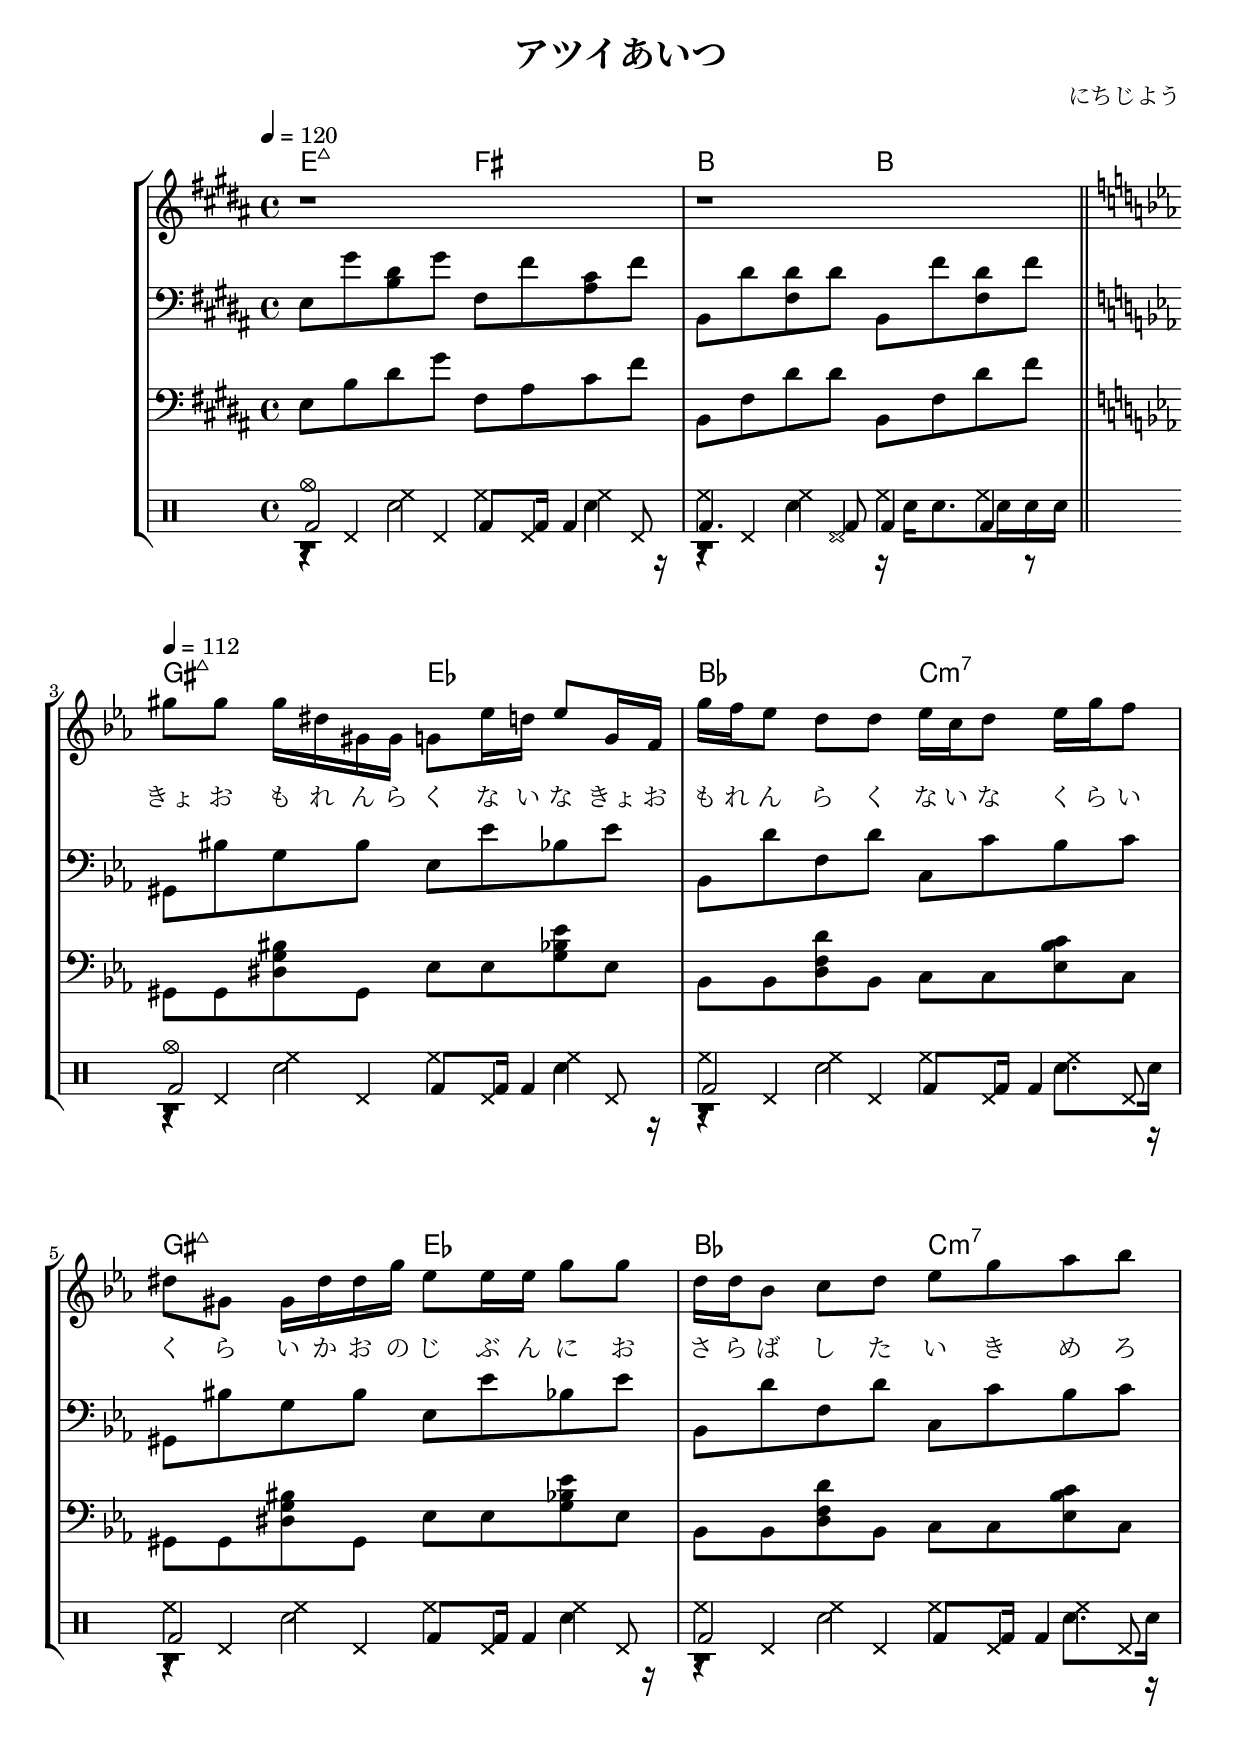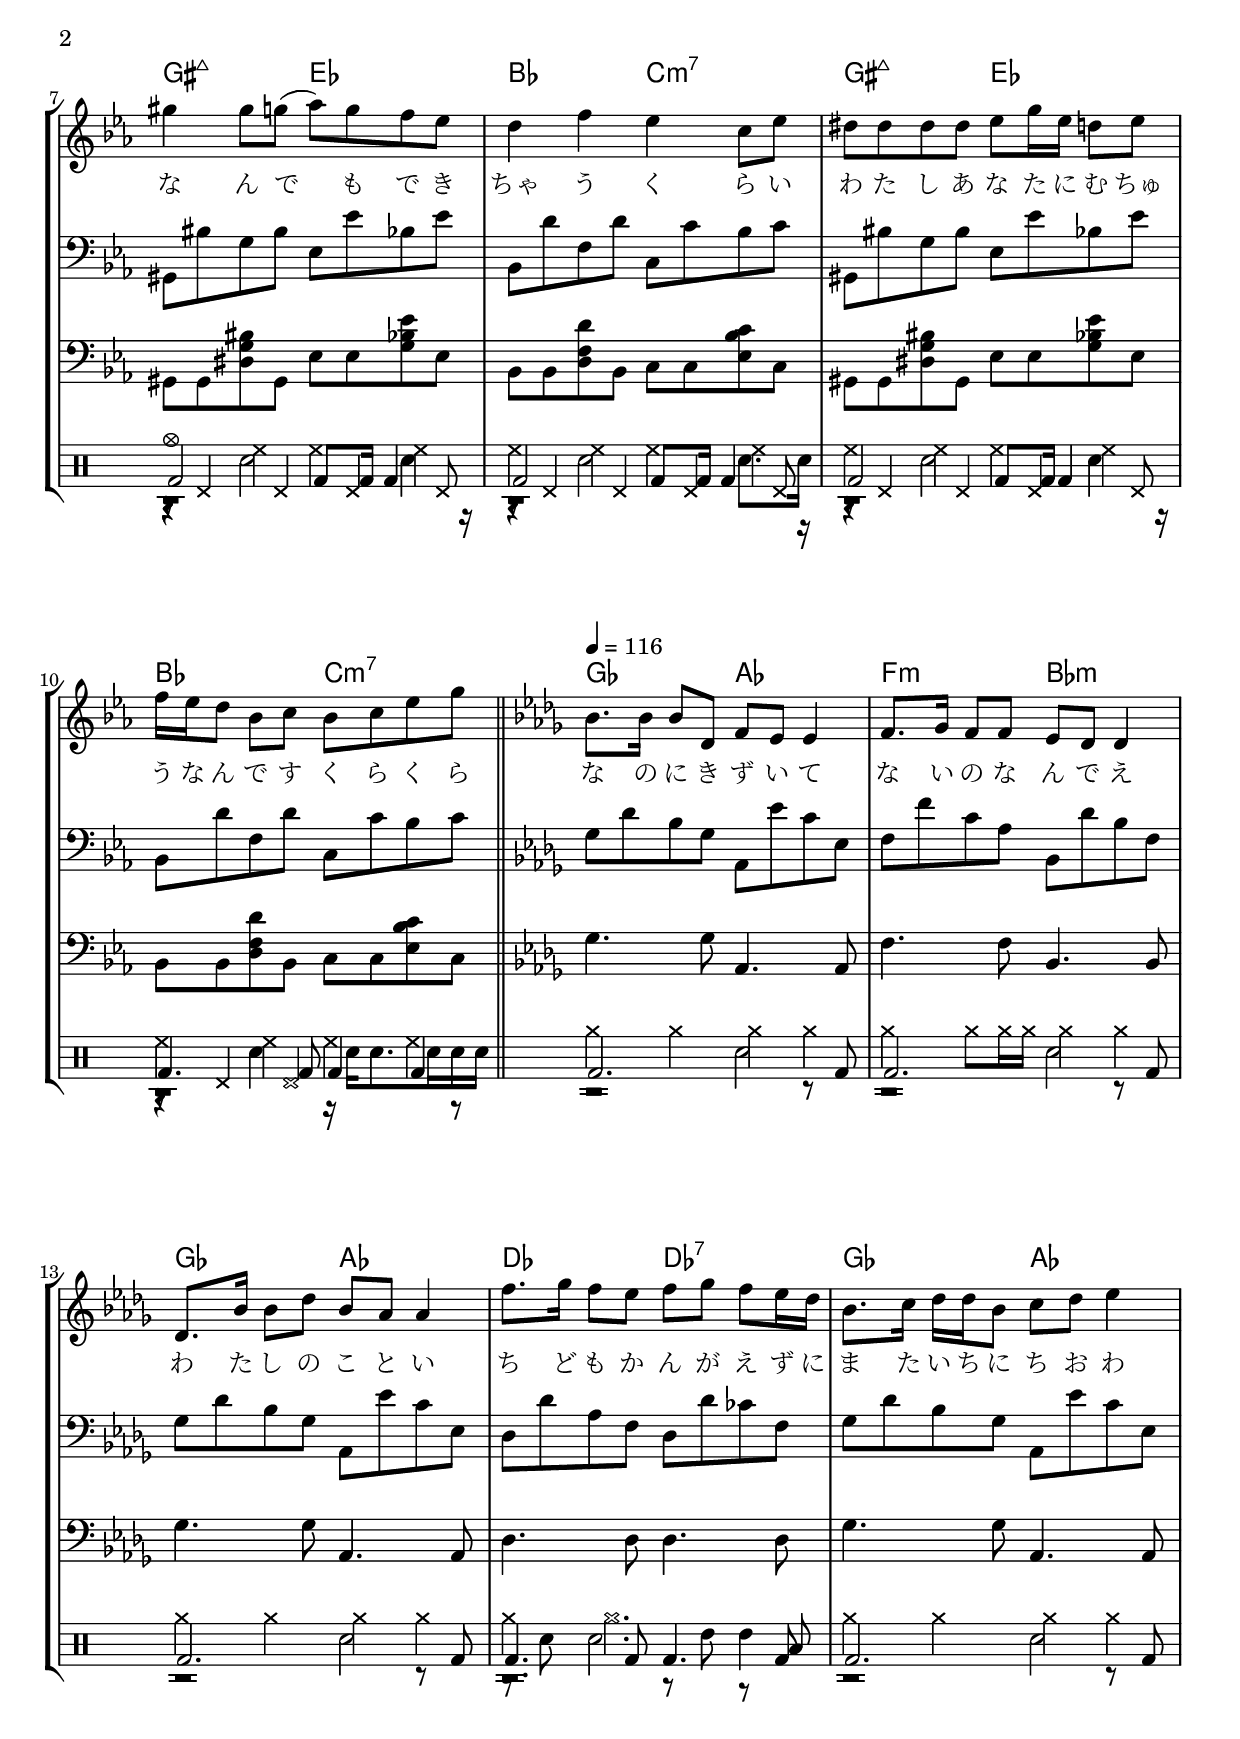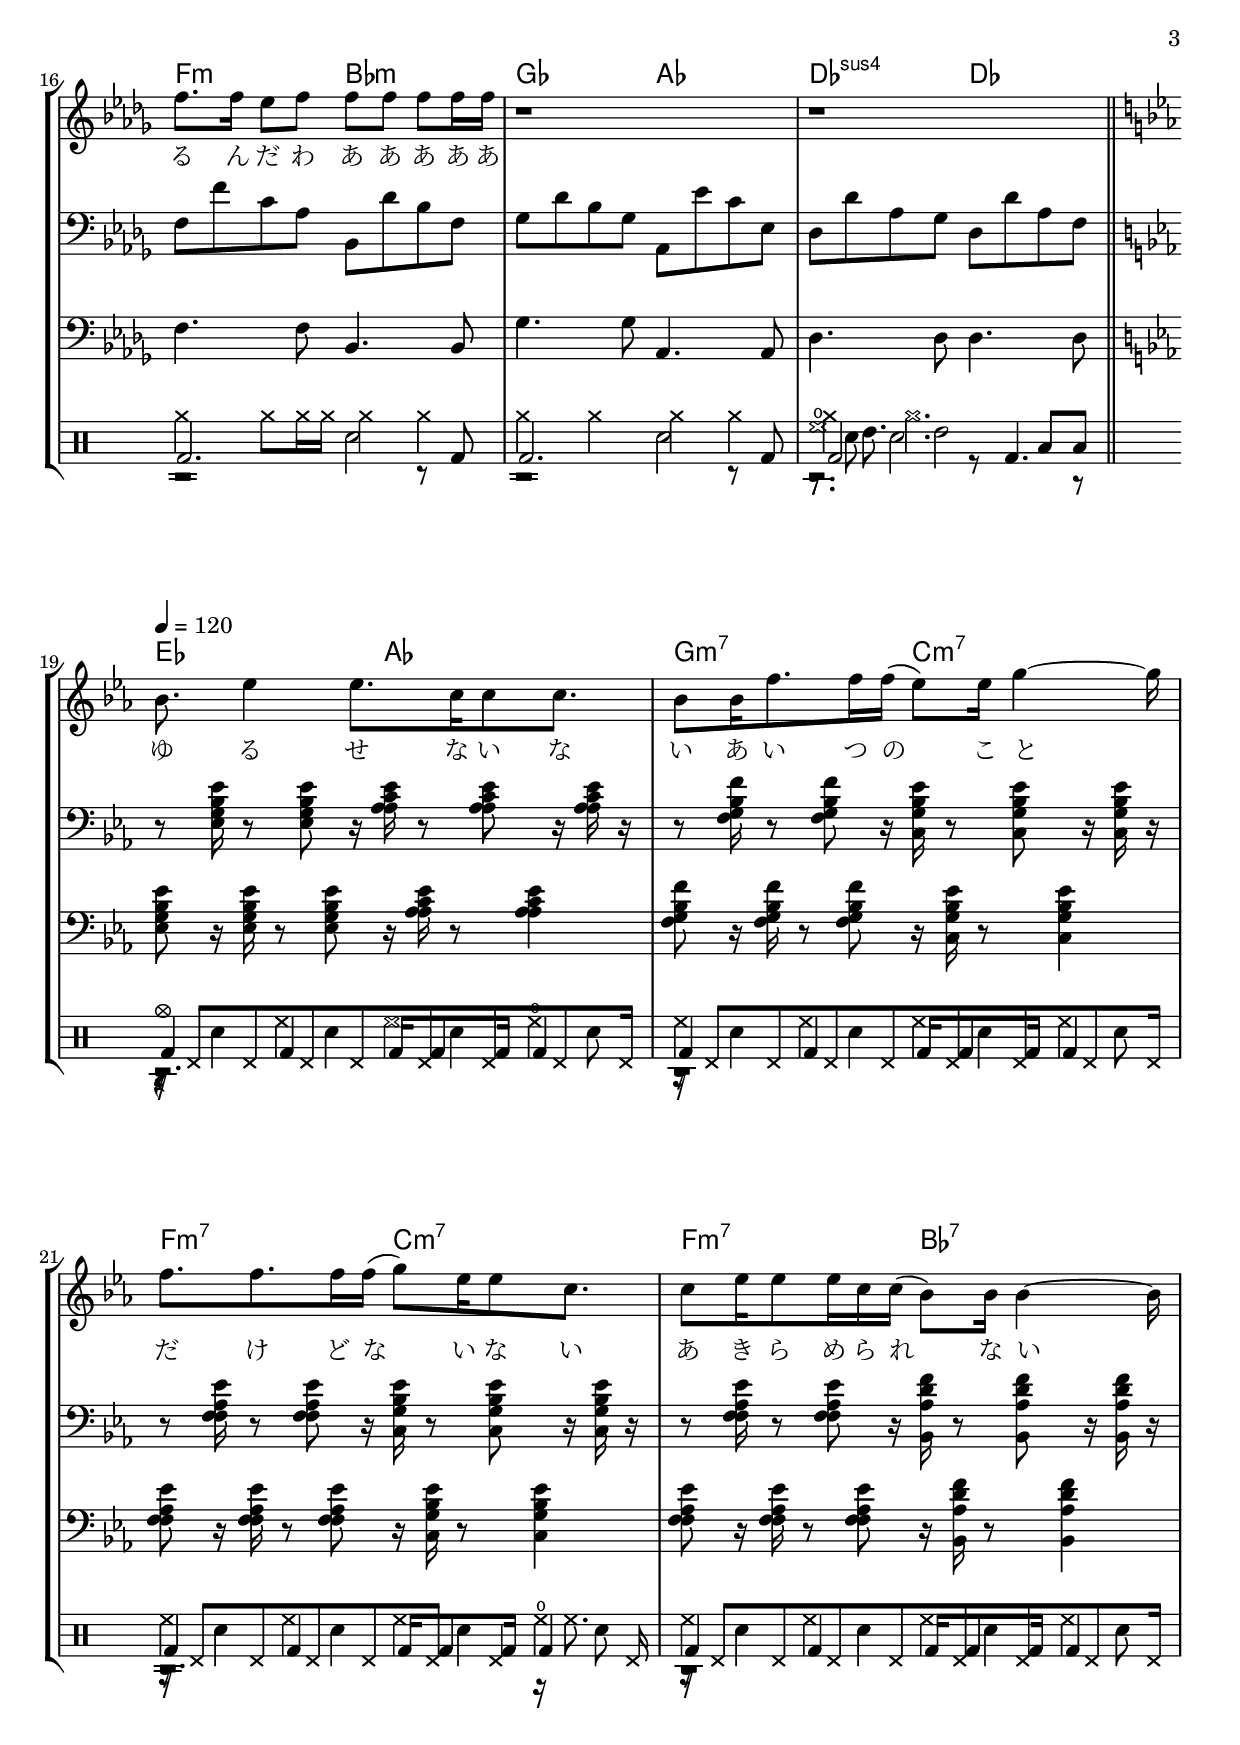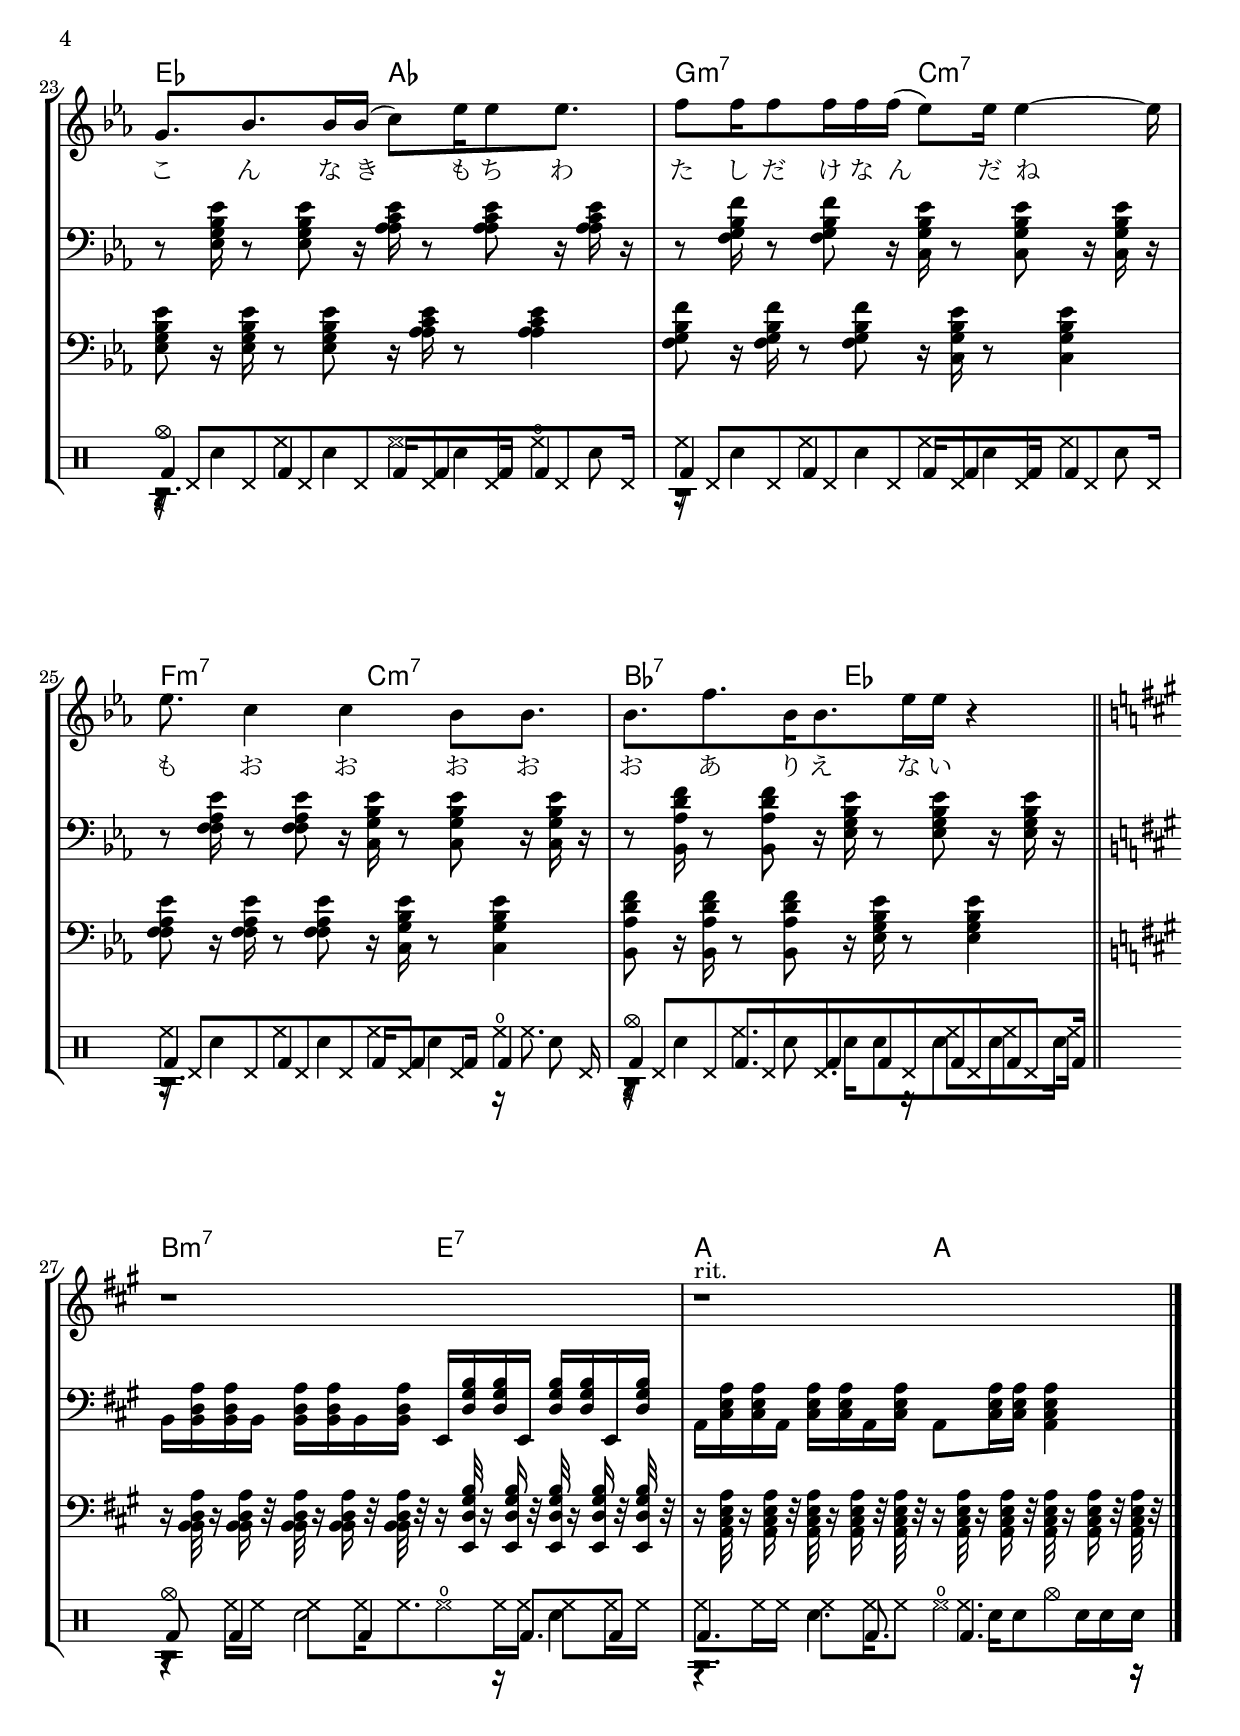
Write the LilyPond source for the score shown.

\version "2.12.1"

\header {
	title = \markup {アツイあいつ}
	composer = \markup \center-column {にちじよう}
}

harmony = \chordmode {
	e2:maj7 fis b b 

	gis:maj7 es bes c:min7 gis:maj7 es bes c:min7 gis:maj7 es bes c:min7 gis:maj7 es bes c:min7 

	ges as f:m bes:m ges as des des:7 ges as f:m bes:m ges as des:sus4 des 

	es as g:min7 c:min7 f:min7 c:min7 f:min7 bes:7 es as g:min7 c:min7 f:min7 c:min7 bes:7 es 

	b:min7 e:7 a a 
}

melody = {
	\key b \major
	\tempo 4 = 120
	r1 | r1   
	\set Staff.midiInstrument = #"fss0.32"
		\key es \major
	\tempo 4 = 112
 gis''8  gis''8  gis''16  dis''16  gis'16  gis'16  g'8  es''16  d''16  es''8  g'16  f'16 
	g''16  f''16  es''8  d''8  d''8  es''16  c''16  d''8  es''16  g''16  f''8 
	dis''8  gis'8  gis'16  dis''16  dis''16  g''16  es''8  es''16  es''16  g''8  g''8 
	d''16  d''16  bes'8  c''8  d''8  es''8  g''8  as''8  bes''8 
	gis''4  gis''8  g''8  (as''8)  g''8  f''8  es''8 
	d''4  f''4  es''4  c''8  es''8 
	dis''8  dis''8  dis''8  dis''8  es''8  g''16  es''16  d''8  es''8 
	f''16  es''16  d''8  bes'8  c''8  bes'8  c''8  es''8  g''8
	\set Staff.midiInstrument = #"fss0.34"
		\key des \major
	\tempo 4 = 116
 bes'8.  bes'16  bes'8  des'8  f'8  es'8  es'4 
	f'8.  ges'16  f'8  f'8  es'8  des'8  des'4 
	des'8.  bes'16  bes'8  des''8  bes'8  as'8  as'4 
	f''8.  ges''16  f''8  es''8  f''8  ges''8  f''8  es''16  des''16 
	bes'8.  c''16  des''16  des''16  bes'8  c''8  des''8  es''4 
	f''8.  f''16  es''8  f''8  f''8  f''8  f''8  f''16  f''16
	r1 r1 	\set Staff.midiInstrument = #"fss0.32"
		\key es \major
	\tempo 4 = 120
 bes'8.  es''4  es''8.  c''16  c''8  c''8. 
	bes'8  bes'16  f''8.  f''16  f''16  (es''8)  es''16  g''4~g''16 
	f''8.  f''8.  f''16  f''16  (g''8)  es''16  es''8  c''8. 
	c''8  es''16  es''8  es''16  c''16  c''16  (bes'8)  bes'16  bes'4~bes'16 
	g'8.  bes'8.  bes'16  bes'16  (c''8)  es''16  es''8  es''8. 
	f''8  f''16  f''8  f''16  f''16  f''16  (es''8)  es''16  es''4~es''16 
	es''8.  c''4  c''4  bes'8  bes'8. 
	bes'8.  f''8.  bes'16  bes'8.  es''16  es''16  	r4 	\key a \major
	r1 | r1^"rit." \bar "|."
}

words = \lyricmode {
	
	きょ  お  も  れ  ん  ら  く  な  い  な  きょ  お  も  れ  ん  ら  く  な  い  な  く  ら  い  く  ら  い  か  お  の  じ  ぶ  ん  に  お  さ  ら  ば  し  た  い  き  め  ろ  な  ん  で  も  で  き  ちゃ  う  く  ら  い  わ  た  し  あ  な  た  に  む  ちゅ  う  な  ん  で  す  く  ら  く  ら  
	な  の  に  き  ず  い  て  な  い  の  な  ん  で  え  わ  た  し  の  こ  と  い  ち  ど  も  か  ん  が  え  ず  に  ま  た  い  ち  に  ち  お  わ  る  ん  だ  わ  あ  あ  あ  あ  あ  
	ゆ  る  せ  な  い  な  い  あ  い  つ  の  こ  と  だ  け  ど  な  い  な  い  あ  き  ら  め  ら  れ  な  い  こ  ん  な  き  も  ち  わ  た  し  だ  け  な  ん  だ  ね  も  お  お  お  お  お  あ  り  え  な  い  
	
}

tempochange = {
	\tempo 4 = 120
	r1 | r1 \bar "||"
	\tempo 4 = 112
	r1 | r1 | r1 | r1 | r1 | r1 | r1 | r1 \bar "||"
	\tempo 4 = 116
	r1 | r1 | r1 | r1 | r1 | r1 | r1 | r1 \bar "||"
	\tempo 4 = 120
	r1 | r1 | r1 | r1 | r1 | r1 | r1 | r1 \bar "||"
	\tempo 4 = 120
	r1 | \tempo 4 = 90 r2 \tempo 4 = 80 r2 \bar "|."
}

mainacc = {
	\clef bass
	\set Staff.midiInstrument = #"Kalimba"
	\key b \major
	\tempo 4 = 120
	e8 gis' <b dis'> gis'
	fis8 fis' <ais cis'> fis'
	b,8 dis' <fis dis'> dis'
	b,8 fis' <fis dis'> fis'
	\bar "||"

	\set Staff.midiInstrument = #"Marimba"
	\key es \major
	\tempo 4 = 112
	gis,8 bis g bis
	es8 es' bes es'
	bes,8 d' f d'
	c8 c' bes c'
	gis,8 bis g bis
	es8 es' bes es'
	bes,8 d' f d'
	c8 c' bes c'
	gis,8 bis g bis
	es8 es' bes es'
	bes,8 d' f d'
	c8 c' bes c'
	gis,8 bis g bis
	es8 es' bes es'
	bes,8 d' f d'
	c8 c' bes c'
	\bar "||"

	\set Staff.midiInstrument = #"Kalimba"
	\key des \major
	\tempo 4 = 116
	ges8 des' bes ges
	as,8 es' c' es
	f8 f' c' as
	bes,8 des' bes f
	ges8 des' bes ges
	as,8 es' c' es
	des8 des' as f
	des8 des' ces' f
	ges8 des' bes ges
	as,8 es' c' es
	f8 f' c' as
	bes,8 des' bes f
	ges8 des' bes ges
	as,8 es' c' es
	des8 des' as ges
	des8 des' as f
	\bar "||"

	\set Staff.midiInstrument = #"Marimba"
	\key es \major
	\tempo 4 = 120
	r8 <es g bes es'>16 r8 <es g bes es'>8 r16
	<as as c' es'>16 r8      <as as c' es'>8 r16 <as as c' es'>16 r16
	r8 <g f bes f'>16 r8 <g f bes f'>8 r16
	<c g bes es'>16 r8      <c g bes es'>8 r16 <c g bes es'>16 r16
	r8 <f f as es'>16 r8 <f f as es'>8 r16
	<c g bes es'>16 r8      <c g bes es'>8 r16 <c g bes es'>16 r16
	r8 <f f as es'>16 r8 <f f as es'>8 r16
	<bes, as d' f'>16 r8      <bes, as d' f'>8 r16 <bes, as d' f'>16 r16
	r8 <es g bes es'>16 r8 <es g bes es'>8 r16
	<as as c' es'>16 r8      <as as c' es'>8 r16 <as as c' es'>16 r16
	r8 <g f bes f'>16 r8 <g f bes f'>8 r16
	<c g bes es'>16 r8      <c g bes es'>8 r16 <c g bes es'>16 r16
	r8 <f f as es'>16 r8 <f f as es'>8 r16
	<c g bes es'>16 r8      <c g bes es'>8 r16 <c g bes es'>16 r16
	r8 <bes, as d' f'>16 r8 <bes, as d' f'>8 r16
	<es g bes es'>16 r8      <es g bes es'>8 r16 <es g bes es'>16 r16
	\bar "||"

	\set Staff.midiInstrument = #"Marimba"
	\key a \major
	b,16 <b, d a>16 <b, d a>16 b,16   <b, d a>16 <b, d a>16 b,16 <b, d a>16
	e,16 <d gis b>16 <d gis b>16 e,16   <d gis b>16 <d gis b>16 e,16 <d gis b>16
	a,16 <cis e a>16 <cis e a>16 a,16   <cis e a>16 <cis e a>16 a,16 <cis e a>16
	a,8 <cis e a>16 <cis e a>16 <a, cis e a>4
	\bar "|."
}

subacc = {
	\clef bass
	\set Staff.midiInstrument = #"Electric Piano2"
	\key b \major
	\tempo 4 = 120
	e8 b8 dis'8 gis'8
	fis8 ais8 cis'8 fis'8
	b,8 fis8 dis'8 dis'8
	b,8 fis8 dis'8 fis'8
	\bar "||"

	\set Staff.midiInstrument = #"Electric Piano2"
	\key es \major
	\tempo 4 = 112
	gis,8 gis,8 <dis g bis>8 gis,8
	es8 es8 <g bes es'>8 es8
	bes,8 bes,8 <d f d'>8 bes,8
	c8 c8 <es bes c'>8 c8
	gis,8 gis,8 <dis g bis>8 gis,8
	es8 es8 <g bes es'>8 es8
	bes,8 bes,8 <d f d'>8 bes,8
	c8 c8 <es bes c'>8 c8
	gis,8 gis,8 <dis g bis>8 gis,8
	es8 es8 <g bes es'>8 es8
	bes,8 bes,8 <d f d'>8 bes,8
	c8 c8 <es bes c'>8 c8
	gis,8 gis,8 <dis g bis>8 gis,8
	es8 es8 <g bes es'>8 es8
	bes,8 bes,8 <d f d'>8 bes,8
	c8 c8 <es bes c'>8 c8
	\bar "||"

	\set Staff.midiInstrument = #"Electric Piano2"
	\key des \major
	\tempo 4 = 116
	ges4.ges8
	as,4.as,8
	f4.f8
	bes,4.bes,8
	ges4.ges8
	as,4.as,8
	des4.des8
	des4.des8
	ges4.ges8
	as,4.as,8
	f4.f8
	bes,4.bes,8
	ges4.ges8
	as,4.as,8
	des4.des8
	des4.des8
	\bar "||"

	\set Staff.midiInstrument = #"Electric Piano2"
	\key es \major
	\tempo 4 = 120
	<es g bes es'>8 r16 <es g bes es'>16 r8     <es g bes es'>8
	r16 <as as c' es'>16 r8     <as as c' es'>4
	<g f bes f'>8 r16 <g f bes f'>16 r8     <g f bes f'>8
	r16 <c g bes es'>16 r8     <c g bes es'>4
	<f f as es'>8 r16 <f f as es'>16 r8     <f f as es'>8
	r16 <c g bes es'>16 r8     <c g bes es'>4
	<f f as es'>8 r16 <f f as es'>16 r8     <f f as es'>8
	r16 <bes, as d' f'>16 r8     <bes, as d' f'>4
	<es g bes es'>8 r16 <es g bes es'>16 r8     <es g bes es'>8
	r16 <as as c' es'>16 r8     <as as c' es'>4
	<g f bes f'>8 r16 <g f bes f'>16 r8     <g f bes f'>8
	r16 <c g bes es'>16 r8     <c g bes es'>4
	<f f as es'>8 r16 <f f as es'>16 r8     <f f as es'>8
	r16 <c g bes es'>16 r8     <c g bes es'>4
	<bes, as d' f'>8 r16 <bes, as d' f'>16 r8     <bes, as d' f'>8
	r16 <es g bes es'>16 r8     <es g bes es'>4
	\bar "||"

	\set Staff.midiInstrument = #"Electric Piano2"
	\key a \major
	r16 <b, b, d a>32 r16 <b, b, d a>16 r32      <b, b, d a>32 r16      <b, b, d a>16 r32 <b, b, d a>32 r32
	r16 <e, d gis b>32 r16 <e, d gis b>16 r32      <e, d gis b>32 r16      <e, d gis b>16 r32 <e, d gis b>32 r32
	r16 <a, cis e a>32 r16 <a, cis e a>16 r32      <a, cis e a>32 r16      <a, cis e a>16 r32 <a, cis e a>32 r32
	r16 <a, cis e a>32 r16 <a, cis e a>16 r32      <a, cis e a>32 r16      <a, cis e a>16 r32 <a, cis e a>32 r32
	\bar "|."
}

percA = {
	\drummode {
	r4 hh4 hh4 hh4  |hh4 hh4 hh4 hh4  \bar "||"
	r4 hh4 hh4 hh4  |hh4 hh4 hh4 hh4  |hh4 hh4 hh4 hh4  |hh4 hh4 hh4 hh4  |r4 hh4 hh4 hh4  |hh4 hh4 hh4 hh4  |hh4 hh4 hh4 hh4  |hh4 hh4 hh4 hh4  \bar "||"
	cymr4 cymr4 cymr4 cymr4  |cymr4 cymr8 cymr16 cymr16 cymr4 cymr4  |cymr4 cymr4 cymr4 cymr4  |cymr4 cymr2.  |cymr4 cymr4 cymr4 cymr4  |cymr4 cymr8 cymr16 cymr16 cymr4 cymr4  |cymr4 cymr4 cymr4 cymr4  |cymr4 cymr2.  \bar "||"
	r2. hho4  |r1  |r2. hho4  |r1  |r2. hho4  |r1  |r2. hho4  |r1  \bar "||"
	r2 hho2  |r2 hho2  \bar "|."
	}
}

percB = {
	\drummode {
	r8 hhp4 hhp4 hhp4 hhp8  |r8 hhp4 hhp2 r8  \bar "||"
	r8 hhp4 hhp4 hhp4 hhp8  |r8 hhp4 hhp4 hhp4 hhp8  |r8 hhp4 hhp4 hhp4 hhp8  |r8 hhp4 hhp4 hhp4 hhp8  |r8 hhp4 hhp4 hhp4 hhp8  |r8 hhp4 hhp4 hhp4 hhp8  |r8 hhp4 hhp4 hhp4 hhp8  |r8 hhp4 hhp2 r8  \bar "||"
	r2 sn2  |r2 sn2  |r2 sn2  |r8 sn8 sn2.  |r2 sn2  |r2 sn2  |r2 sn2  |r8 sn8 sn2.  \bar "||"
	r4 hh4 hh2  |hh4 hh4 hh4 hh4  |hh4 hh4 hh4 r16 hh8.  |hh4 hh4 hh4 hh4  |r4 hh4 hh2  |hh4 hh4 hh4 hh4  |hh4 hh4 hh4 r16 hh8.  |r4 hh4. r16 hh8 hh8 hh16  \bar "||"
	r8 hh16 hh16 hh8 hh16 hh8. hh16 hh16 hh8 hh16 hh16  |hh8 hh16 hh16 hh8 hh16 hh8 hh4. r16  \bar "|."
	}
}

percC = {
	\drummode {
	r4 sn2 sn4  |r4 sn4 r16 sn16 sn8. sn16 sn16 sn16  \bar "||"
	r4 sn2 sn4  |r4 sn2 sn8. sn16  |r4 sn2 sn4  |r4 sn2 sn8. sn16  |r4 sn2 sn4  |r4 sn2 sn8. sn16  |r4 sn2 sn4  |r4 sn4 r16 sn16 sn8. sn16 sn16 sn16  \bar "||"
	bd2. r8 bd8  |bd2. r8 bd8  |bd2. r8 bd8  |bd4. bd8 bd4. bd8  |bd2. r8 bd8  |bd2. r8 bd8  |bd2. r8 bd8  |bd2 r8 bd4.  \bar "||"
	r16 hhp8 hhp8 hhp8 hhp8 hhp8 hhp8 hhp8 hhp16  |r16 hhp8 hhp8 hhp8 hhp8 hhp8 hhp8 hhp8 hhp16  |r16 hhp8 hhp8 hhp8 hhp8 hhp8 hhp4 hhp16  |r16 hhp8 hhp8 hhp8 hhp8 hhp8 hhp8 hhp8 hhp16  |r16 hhp8 hhp8 hhp8 hhp8 hhp8 hhp8 hhp8 hhp16  |r16 hhp8 hhp8 hhp8 hhp8 hhp8 hhp8 hhp8 hhp16  |r16 hhp8 hhp8 hhp8 hhp8 hhp8 hhp4 hhp16  |r16 hhp8 hhp8 hhp8 hhp8. hhp8 hhp8 hhp8  \bar "||"
	r4 sn2 sn4  |r4 sn4. sn16 sn8 sn16 sn16 sn16  \bar "|."
	}
}

percD = {
	\drummode {
	bd2 bd8 bd16 bd4 r16  |bd4. bd8 bd4 bd4  \bar "||"
	bd2 bd8 bd16 bd4 r16  |bd2 bd8 bd16 bd4 r16  |bd2 bd8 bd16 bd4 r16  |bd2 bd8 bd16 bd4 r16  |bd2 bd8 bd16 bd4 r16  |bd2 bd8 bd16 bd4 r16  |bd2 bd8 bd16 bd4 r16  |bd4. bd8 bd4 bd4  \bar "||"
	r1 |r1 |r1 |r2 r8 tommh8 tommh4  |r1 |r1 |r1 |r8. tommh8. tommh2 r8  \bar "||"
	r8 sn4 sn4 sn4 sn8  |r8 sn4 sn4 sn4 sn8  |r8 sn4 sn4 sn4 sn8  |r8 sn4 sn4 sn4 sn8  |r8 sn4 sn4 sn4 sn8  |r8 sn4 sn4 sn4 sn8  |r8 sn4 sn4 sn4 sn8  |r8 sn4 sn8 sn16 sn8 sn8 sn8 sn16  \bar "||"
	bd8 bd4 bd4 r16 bd8. bd8  |bd4. bd8. bd4. r16  \bar "|."
	}
}

percE = {
	\drummode {
	cymc1  |r1 \bar "||"
	cymc1  |r1 |r1 |r1 |cymc1  |r1 |r1 |r1 \bar "||"
	r1 |r1 |r1 |r2. r8 toml8  |r1 |r1 |r1 |r2. toml8 toml8  \bar "||"
	bd4 bd4 bd16 bd8 bd16 bd4  |bd4 bd4 bd16 bd8 bd16 bd4  |bd4 bd4 bd16 bd8 bd16 bd4  |bd4 bd4 bd16 bd8 bd16 bd4  |bd4 bd4 bd16 bd8 bd16 bd4  |bd4 bd4 bd16 bd8 bd16 bd4  |bd4 bd4 bd16 bd8 bd16 bd4  |bd4 bd8. bd8 bd8 bd8 bd8 bd16  \bar "||"
	cymc1  |r2. cymc4  \bar "|."
	}
}

percF = {
	\drummode {
	r1 | r1 \bar "||"
	r1 | r1 | r1 | r1 | r1 | r1 | r1 | r1 \bar "||"
	r1 |r1 |r1 |r1 |r1 |r1 |r1 |hho1  \bar "||"
	cymc1  |r1 |r1 |r1 |cymc1  |r1 |r1 |cymc1  \bar "||"
	r1 | r1 \bar "|."
	}
}

\score {
	<<
		\new StaffGroup <<
			\new ChordNames {\harmony}
			\new Voice = "melody" {\melody}
			\new Lyrics \lyricsto "melody" \words
			\new Staff = "mainacc" {\mainacc}
			\new Staff = "subacc" {\subacc}
			\new DrumStaff <<
				\new DrumVoice {\percA}
				\new DrumVoice {\percB}
				\new DrumVoice {\percC}
				\new DrumVoice {\percD}
				\new DrumVoice {\percE}
				\new DrumVoice {\percF}
			>>
		>>
	>>
	\layout { }
}
